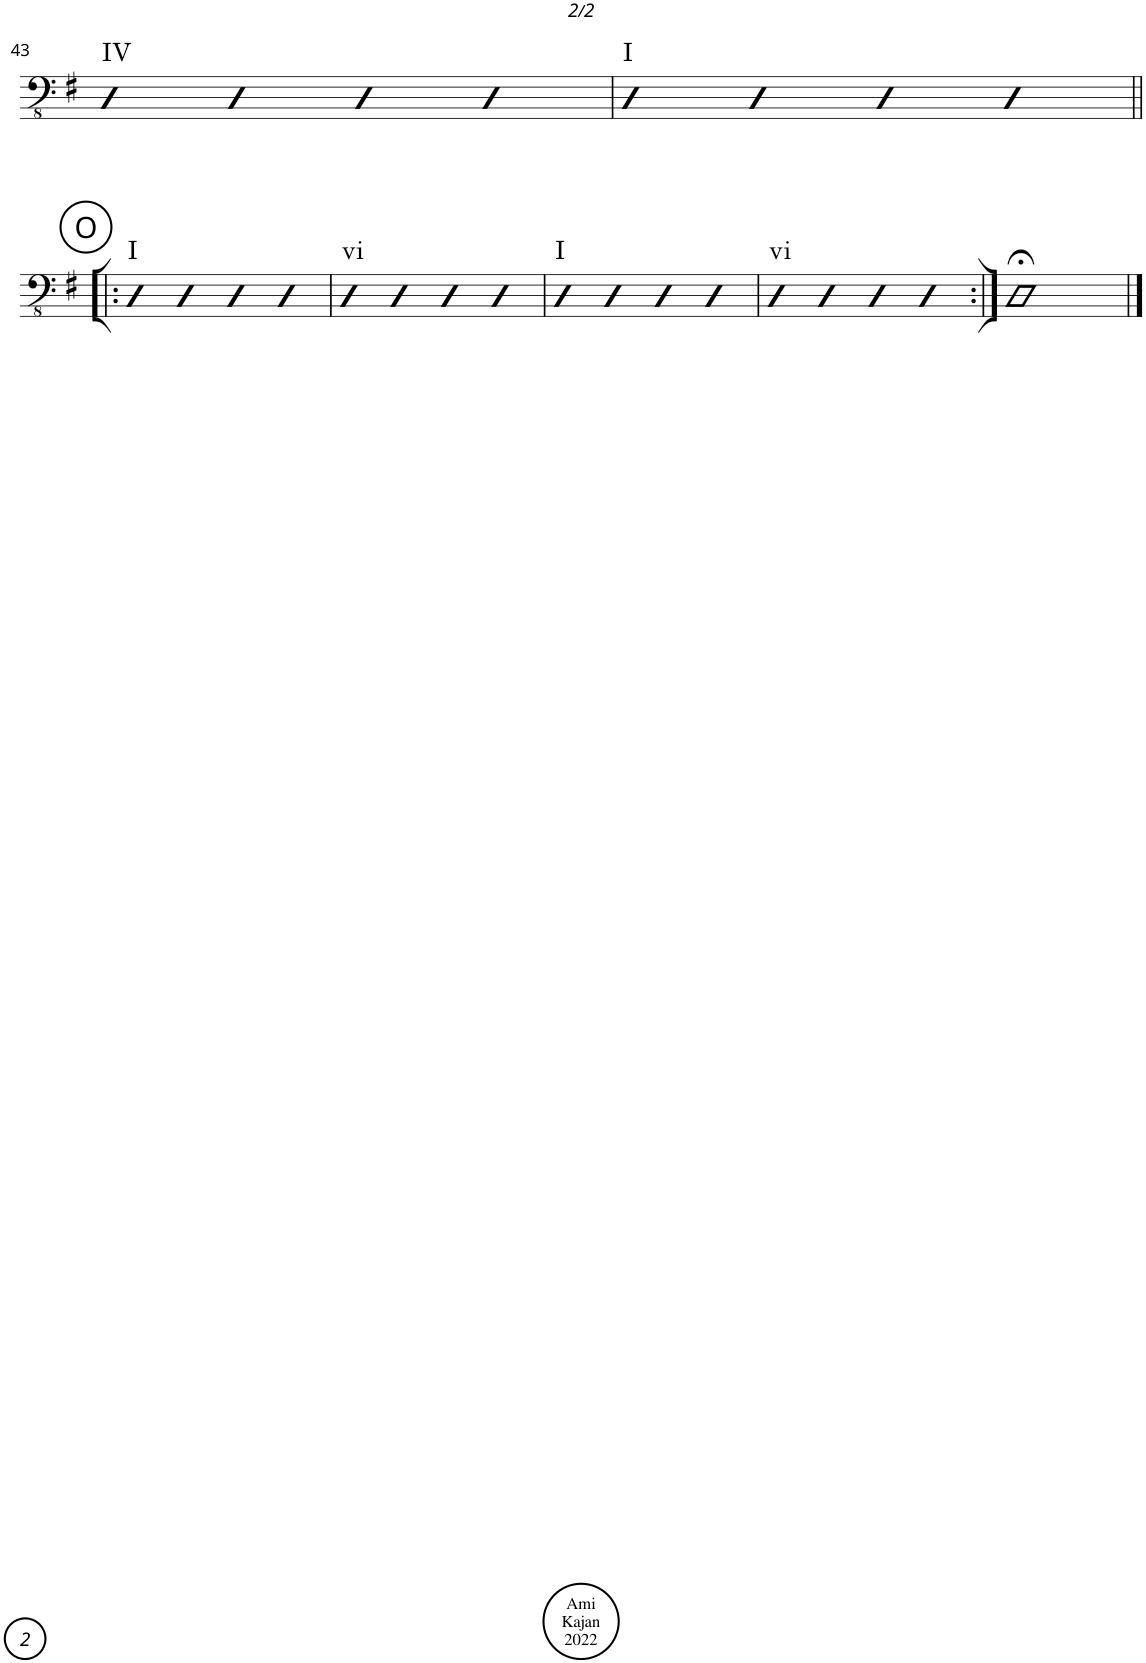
**kern	**harte
*part1	*part1
*staff1	*
*I"Acoustic Bass	*
*I'Bass	*
!!LO:PB:g=z
*clefFv4	*
*k[f#]	*
*M4/4	*
*met(c)	*
=43	=43
!	!LO:H:kt=IV
4DD	N
4DD	.
4DD	.
4DD	.
=44	=44
!	!LO:H:kt=I
4DD	N
4DD	.
4DD	.
4DD	.
!!LO:LB:g=z
!!LO:REH:place=s1:a:cj:enc=circle:fs=14:t=O
=45!|:	=45!|:
!	!LO:H:kt=I
4DD	N
4DD	.
4DD	.
4DD	.
=46	=46
!	!LO:H:kt=vi
4DD	N
4DD	.
4DD	.
4DD	.
=47	=47
!	!LO:H:kt=I
4DD	N
4DD	.
4DD	.
4DD	.
=48	=48
!	!LO:H:kt=vi
4DD	N
4DD	.
4DD	.
4DD	.
=49:|!	=49:|!
1DD;<	.
==	==
*-	*-
